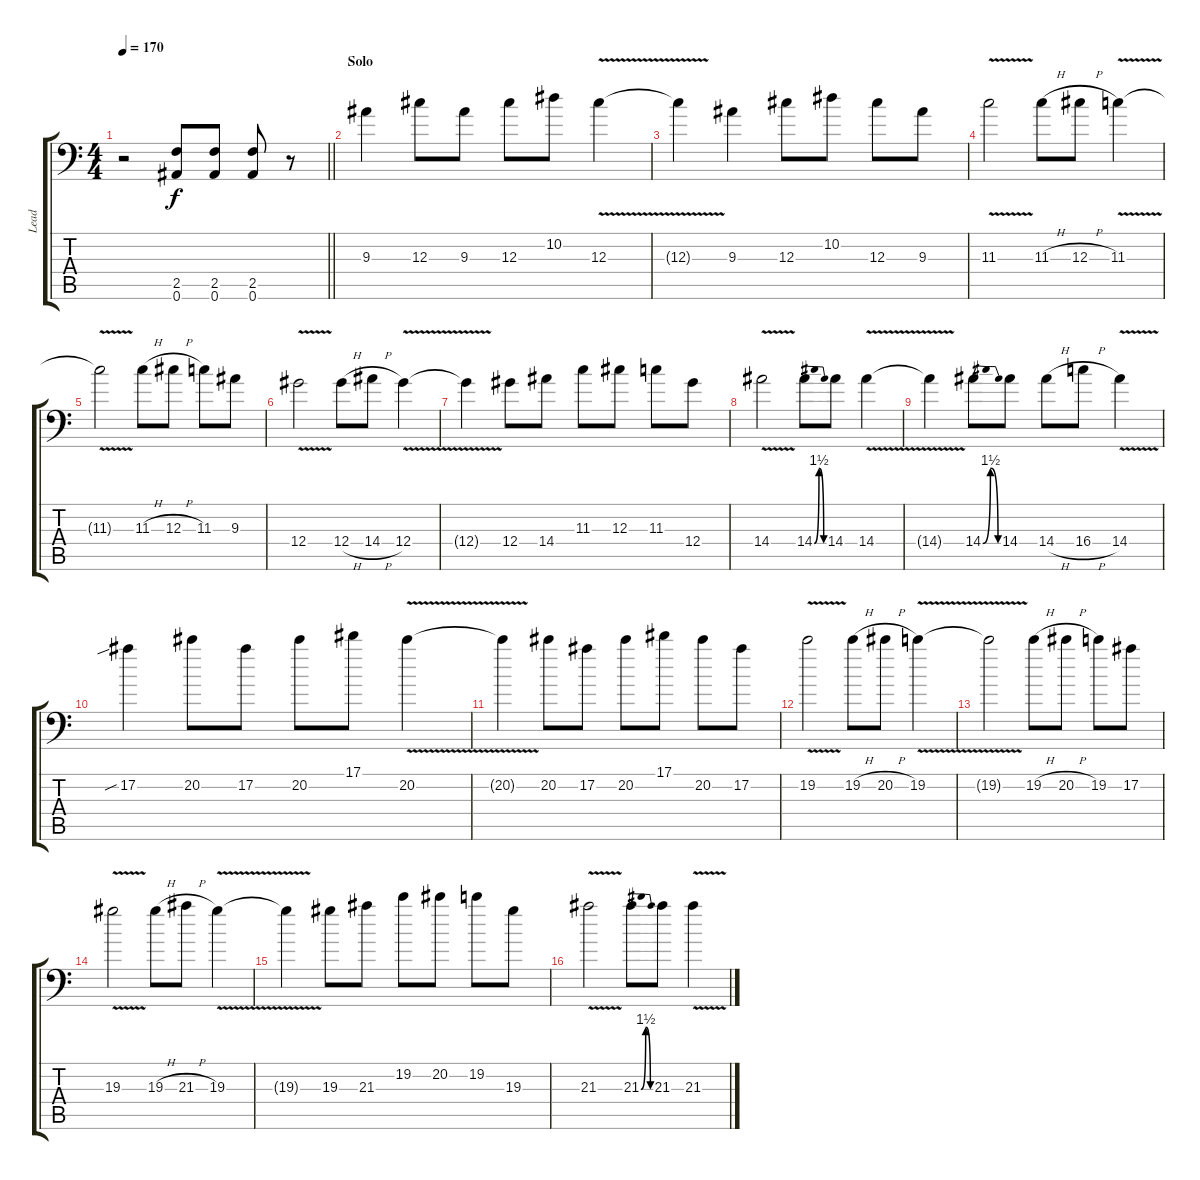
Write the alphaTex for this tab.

\track ("Lead" "Lead") {instrument distortionguitar}
\staff {score tabs}
\tuning (Bb3 F3 Db3 Ab2 Eb2 Bb1) {hide}
\ts (4 4)
\tempo 170
\clef f4
\barLineRight lightlight
\ks c
r.2{dy f volume 16} (2.5 0.6).8 (2.5 0.6).8 (2.5 0.6).8 r.8 |
\section ("" "Solo")
9.3.4{instrument overdrivenguitar} 12.3.8 9.3.8 12.3.8 10.2.8 12.3{v}.4 |
12.3{t}.4 9.3.4 12.3.8 10.2.8 12.3.8 9.3.8 |
11.3{v}.2 11.3{h}.8 12.3{h}.8 11.3{v}.4 |
11.3{t}.2 11.3{h}.8 12.3{h}.8 11.3.8 9.3.8 |
12.4{v}.2 12.4{h}.8 14.4{h}.8 12.4{v}.4 |
12.4{t}.4 12.4.8 14.4.8 11.3.8 12.3.8 11.3.8 12.4.8 |
14.4{v}.2 14.4{be (bendrelease 0 0 20 6 41 6 60 0)}.8 14.4.8 14.4{v}.4 |
14.4{t}.4 14.4{be (bendrelease 0 0 20 6 41 6 60 0)}.8 14.4.8 14.4{h}.8 16.4{h}.8 14.4{v}.4 |
17.2{sib}.4 20.2.8 17.2.8 20.2.8 17.1.8 20.2{v}.4 |
20.2{t}.4 20.2.8 17.2.8 20.2.8 17.1.8 20.2.8 17.2.8 |
19.2{v}.2 19.2{h}.8 20.2{h}.8 19.2{v}.4 |
19.2{t}.2 19.2{h}.8 20.2{h}.8 19.2.8 17.2.8 |
19.3{v}.2 19.3{h}.8 21.3{h}.8 19.3{v}.4 |
19.3{t}.4 19.3.8 21.3.8 19.2.8 20.2.8 19.2.8 19.3.8 |
21.3{v}.2 21.3{be (bendrelease 0 0 20 6 40 6 60 0)}.8 21.3.8 21.3{v}.4
